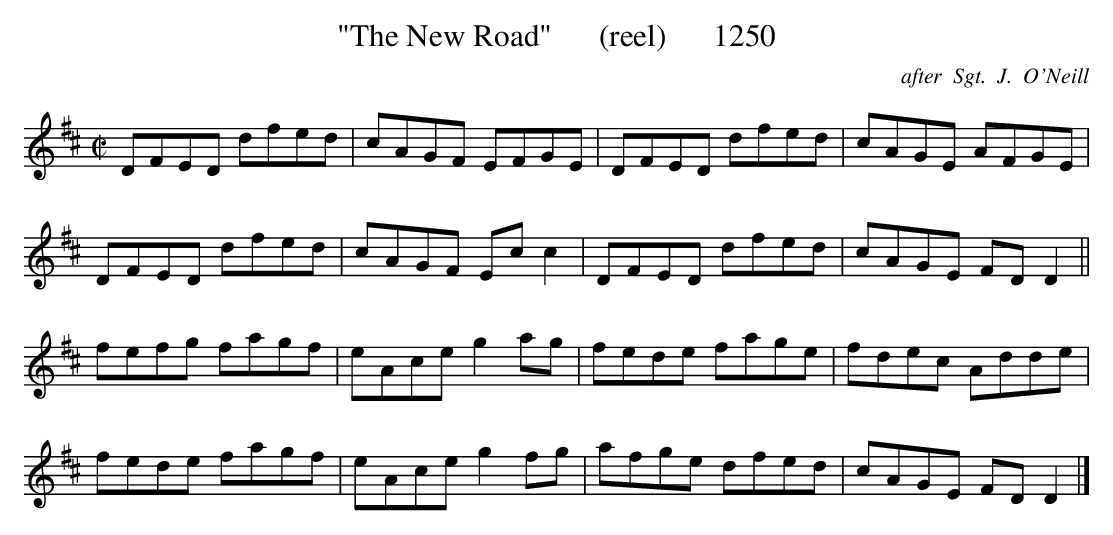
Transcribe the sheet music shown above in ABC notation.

X:1
T:"The New Road"      (reel)      1250
C:after  Sgt.  J.  O'Neill
BRENNAN July 2003 (HTTP://WWW.SOSYOURMOM.COM)
M:C|
L:1/8
K:D
DFED dfed|cAGF EFGE|DFED dfed|cAGE AFGE|
DFED dfed|cAGF Ec c2|DFED dfed|cAGE FD D2||
fefg fagf|eAce g2ag|fede fage|fdec Adde|
fede fagf|eAce g2fg|afge dfed|cAGE FD D2|]
